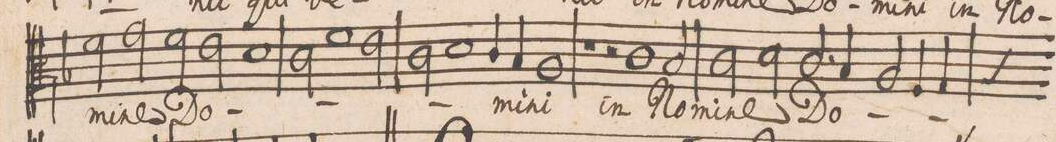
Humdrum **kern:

**kern	**text
*I"TENOR.	*
*clefC3	*
*k[b-]	*
*met(C|)	*
*M2/1	*
2f\	-mi-
2g\	-ne
=94-	=94-
2f\	Do-
2e\	.
1d	.
=95-	=95-
2c\	.
1f	.
2e\	.
=96-	=96-
2c\	.
1d	.
4c/	.
4B-/	-mi-
=97-	=97-
1A	-ni
1r	.
=98-	=98-
2r	.
1c	in
2B-/	No-
=99-	=99-
2c\	-mi-
2d\	-ne
2.c/	Do-
4B-/	.
=100-	=100-
2A/	.
4F/	.
4G/	.
*custos:A	*
*-	*-
